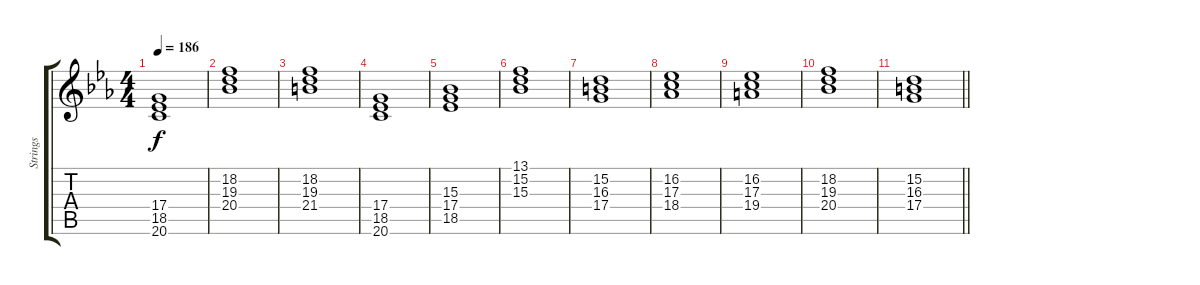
\track ("Strings" "Strings") {instrument stringensemble1}
\staff {score tabs}
\tuning (E4 B3 G3 D3 A2 E2) {hide}
\ts (4 4)
\tempo 186
\clef g2
\ks eb
(17.4 18.5 20.6).1{dy f} |
(18.2 19.3 20.4).1 |
(18.2 19.3 21.4).1 |
(17.4 18.5 20.6).1 |
(15.3 17.4 18.5).1 |
(13.1 15.2 15.3).1 |
(15.2 16.3 17.4).1 |
(16.2 17.3 18.4).1 |
(16.2 17.3 19.4).1 |
(18.2 19.3 20.4).1 |
\barLineRight lightlight
(15.2 16.3 17.4).1
